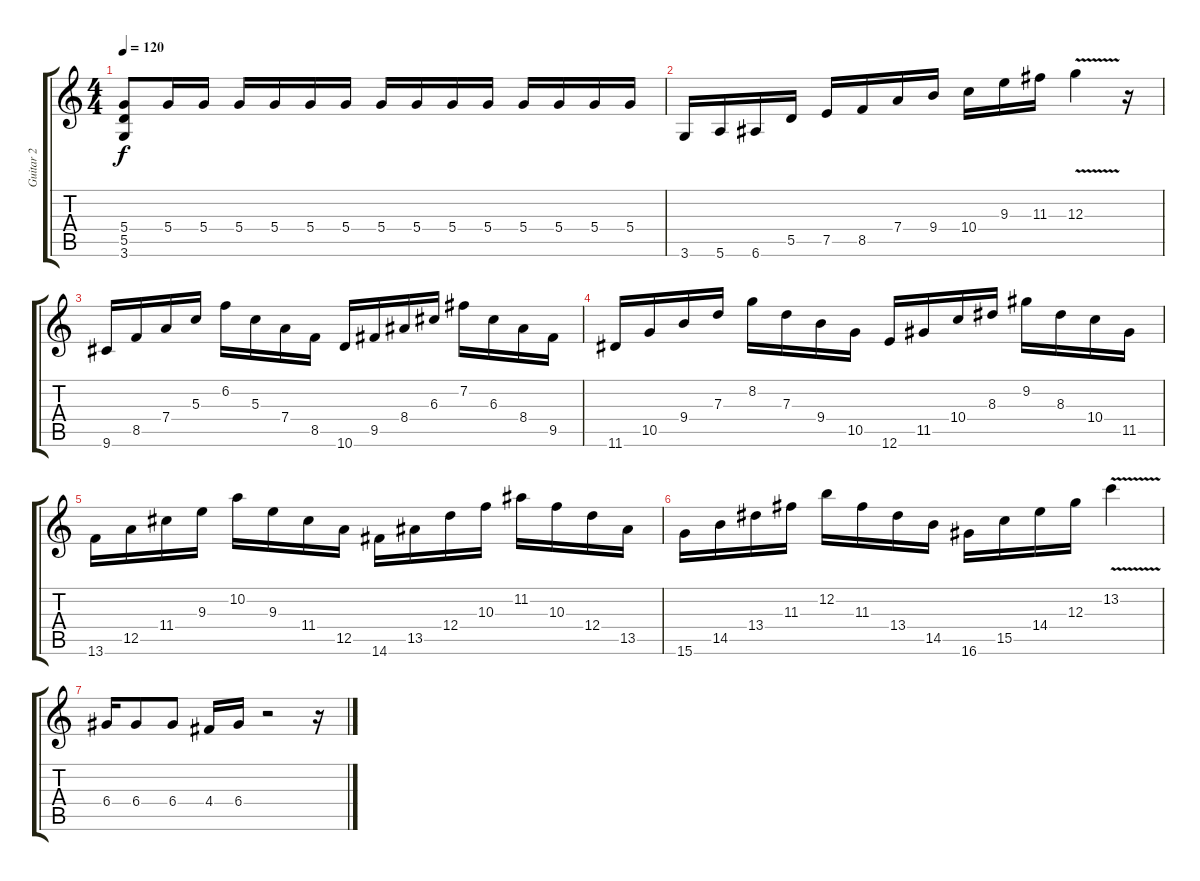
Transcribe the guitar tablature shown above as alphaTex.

\track ("Guitar 2" "Guitar 2") {instrument distortionguitar}
\staff {score tabs}
\tuning (E4 B3 G3 D3 A2 E2) {hide}
\ts (4 4)
\tempo 120
\clef g2
\ks c
(5.4 5.5 3.6).8{dy f} 5.4.16 5.4.16 5.4.16 5.4.16 5.4.16 5.4.16 5.4.16 5.4.16 5.4.16 5.4.16 5.4.16 5.4.16 5.4.16 5.4.16 |
3.6.16 5.6.16 6.6.16 5.5.16 7.5.16 8.5.16 7.4.16 9.4.16 10.4.16 9.3.16 11.3.16 12.3{v}.4 r.16 |
9.6.16 8.5.16 7.4.16 5.3.16 6.2.16 5.3.16 7.4.16 8.5.16 10.6.16 9.5.16 8.4.16 6.3.16 7.2.16 6.3.16 8.4.16 9.5.16 |
11.6.16 10.5.16 9.4.16 7.3.16 8.2.16 7.3.16 9.4.16 10.5.16 12.6.16 11.5.16 10.4.16 8.3.16 9.2.16 8.3.16 10.4.16 11.5.16 |
13.6.16 12.5.16 11.4.16 9.3.16 10.2.16 9.3.16 11.4.16 12.5.16 14.6.16 13.5.16 12.4.16 10.3.16 11.2.16 10.3.16 12.4.16 13.5.16 |
15.6.16 14.5.16 13.4.16 11.3.16 12.2.16 11.3.16 13.4.16 14.5.16 16.6.16 15.5.16 14.4.16 12.3.16 13.2{v}.4 |
6.4.16 6.4.8 6.4.8 4.4.16 6.4.16 r.2 r.16
